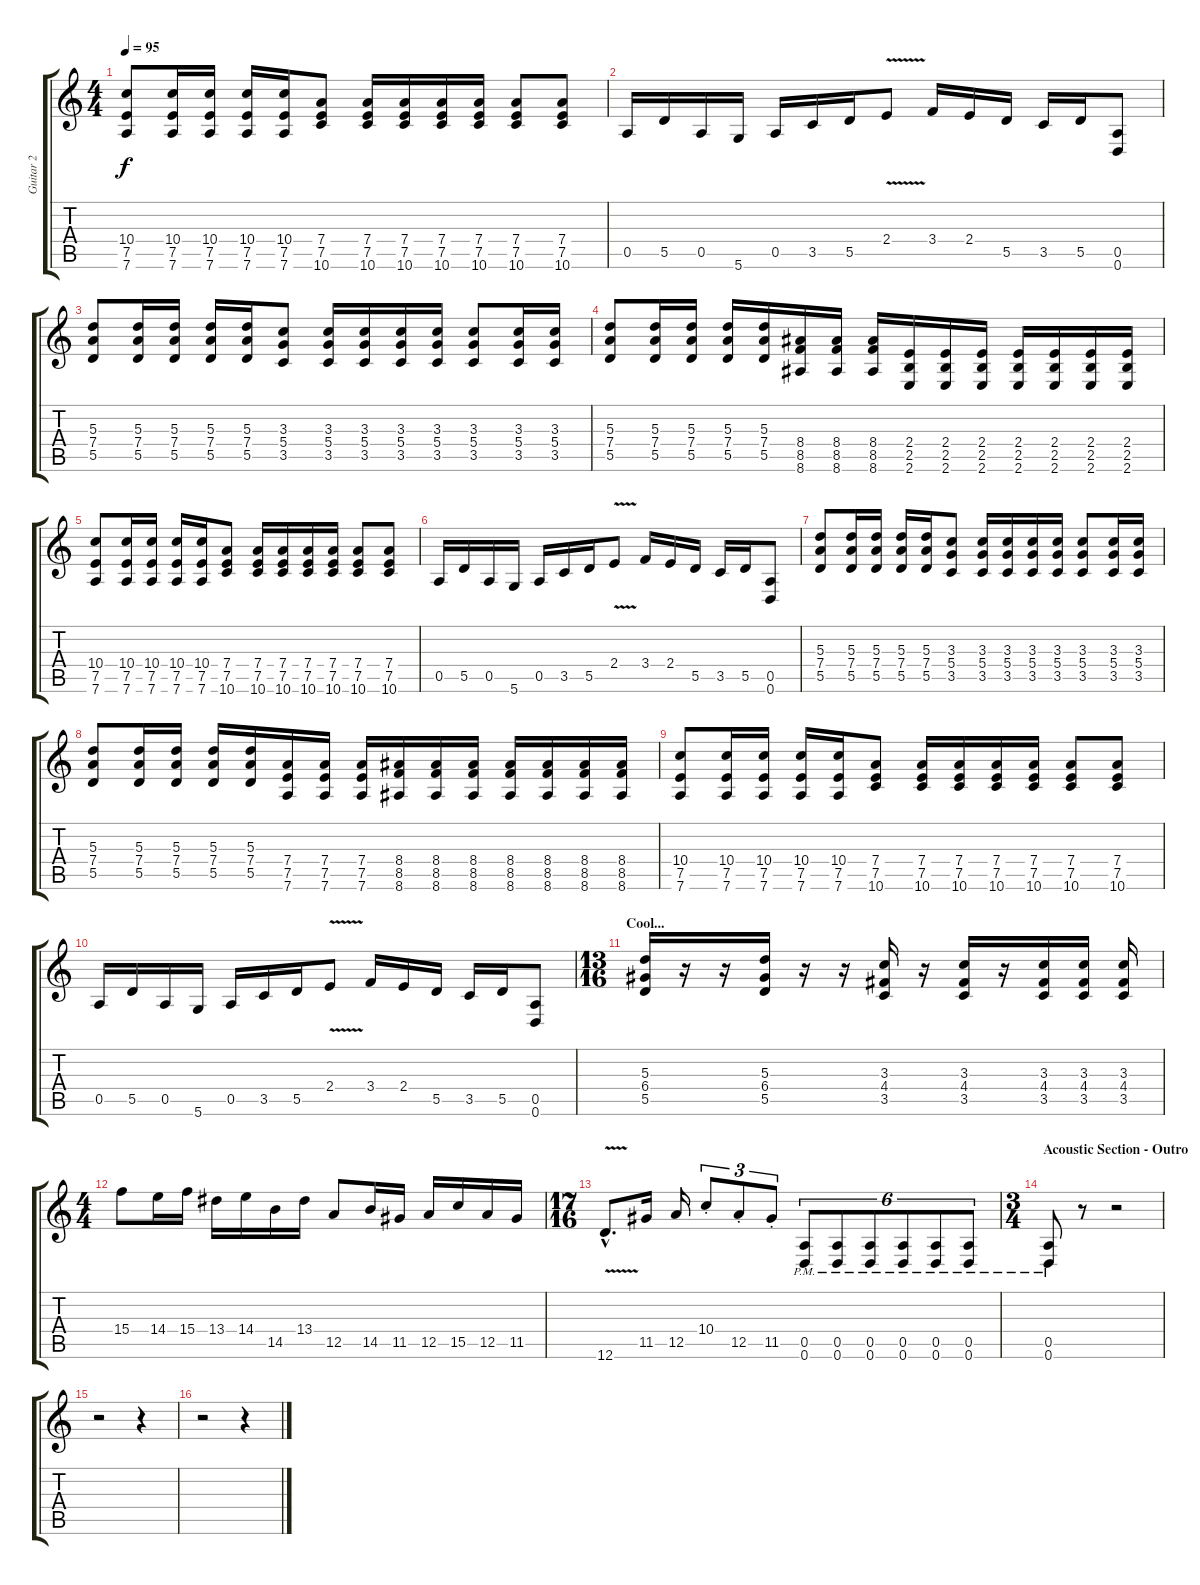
\track ("Guitar 2" "Guitar 2") {instrument distortionguitar}
\staff {score tabs}
\tuning (E4 D4 A3 D3 A2 D2) {hide}
\ts (4 4)
\tempo 95
\clef g2
\ks c
(10.4 7.5 7.6).8{dy f} (10.4 7.5 7.6).16 (10.4 7.5 7.6).16 (10.4 7.5 7.6).16 (10.4 7.5 7.6).16 (7.4 7.5 10.6).8 (7.4 7.5 10.6).16 (7.4 7.5 10.6).16 (7.4 7.5 10.6).16 (7.4 7.5 10.6).16 (7.4 7.5 10.6).8 (7.4 7.5 10.6).8 |
0.5.16 5.5.16 0.5.16 5.6.16 0.5.16 3.5.16 5.5.16 2.4{v}.8 3.4.16 2.4.16 5.5.16 3.5.16 5.5.16 (0.5 0.6).8 |
(5.3 7.4 5.5).8 (5.3 7.4 5.5).16 (5.3 7.4 5.5).16 (5.3 7.4 5.5).16 (5.3 7.4 5.5).16 (3.3 5.4 3.5).8 (3.3 5.4 3.5).16 (3.3 5.4 3.5).16 (3.3 5.4 3.5).16 (3.3 5.4 3.5).16 (3.3 5.4 3.5).8 (3.3 5.4 3.5).16 (3.3 5.4 3.5).16 |
(5.3 7.4 5.5).8 (5.3 7.4 5.5).16 (5.3 7.4 5.5).16 (5.3 7.4 5.5).16 (5.3 7.4 5.5).16 (8.4 8.5 8.6).16 (8.4 8.5 8.6).16 (8.4 8.5 8.6).16 (2.4 2.5 2.6).16 (2.4 2.5 2.6).16 (2.4 2.5 2.6).16 (2.4 2.5 2.6).16 (2.4 2.5 2.6).16 (2.4 2.5 2.6).16 (2.4 2.5 2.6).16 |
(10.4 7.5 7.6).8 (10.4 7.5 7.6).16 (10.4 7.5 7.6).16 (10.4 7.5 7.6).16 (10.4 7.5 7.6).16 (7.4 7.5 10.6).8 (7.4 7.5 10.6).16 (7.4 7.5 10.6).16 (7.4 7.5 10.6).16 (7.4 7.5 10.6).16 (7.4 7.5 10.6).8 (7.4 7.5 10.6).8 |
0.5.16 5.5.16 0.5.16 5.6.16 0.5.16 3.5.16 5.5.16 2.4{v}.8 3.4.16 2.4.16 5.5.16 3.5.16 5.5.16 (0.5 0.6).8 |
(5.3 7.4 5.5).8 (5.3 7.4 5.5).16 (5.3 7.4 5.5).16 (5.3 7.4 5.5).16 (5.3 7.4 5.5).16 (3.3 5.4 3.5).8 (3.3 5.4 3.5).16 (3.3 5.4 3.5).16 (3.3 5.4 3.5).16 (3.3 5.4 3.5).16 (3.3 5.4 3.5).8 (3.3 5.4 3.5).16 (3.3 5.4 3.5).16 |
(5.3 7.4 5.5).8 (5.3 7.4 5.5).16 (5.3 7.4 5.5).16 (5.3 7.4 5.5).16 (5.3 7.4 5.5).16 (7.4 7.5 7.6).16 (7.4 7.5 7.6).16 (7.4 7.5 7.6).16 (8.4 8.5 8.6).16 (8.4 8.5 8.6).16 (8.4 8.5 8.6).16 (8.4 8.5 8.6).16 (8.4 8.5 8.6).16 (8.4 8.5 8.6).16 (8.4 8.5 8.6).16 |
(10.4 7.5 7.6).8 (10.4 7.5 7.6).16 (10.4 7.5 7.6).16 (10.4 7.5 7.6).16 (10.4 7.5 7.6).16 (7.4 7.5 10.6).8 (7.4 7.5 10.6).16 (7.4 7.5 10.6).16 (7.4 7.5 10.6).16 (7.4 7.5 10.6).16 (7.4 7.5 10.6).8 (7.4 7.5 10.6).8 |
0.5.16 5.5.16 0.5.16 5.6.16 0.5.16 3.5.16 5.5.16 2.4{v}.8 3.4.16 2.4.16 5.5.16 3.5.16 5.5.16 (0.5 0.6).8 |
\ts (13 16)
\section ("" "Cool...")
(5.3 6.4 5.5).16 r.16 r.16 (5.3 6.4 5.5).16 r.16 r.16 (3.3 4.4 3.5).16 r.16 (3.3 4.4 3.5).16 r.16 (3.3 4.4 3.5).16 (3.3 4.4 3.5).16 (3.3 4.4 3.5).16 |
\ts (4 4)
15.4.8 14.4.16 15.4.16 13.4.16 14.4.16 14.5.16 13.4.16 12.5.8 14.5.16 11.5.16 12.5.16 15.5.16 12.5.16 11.5.16 |
\ts (17 16)
12.6{v hac}.8{d} 11.5.16 12.5.16 10.4{st}.8{tu (3 2)} 12.5{st}.8{tu (3 2)} 11.5{st}.8{tu (3 2)} (0.5{pm} 0.6{pm}).8{tu (6 4)} (0.5{pm} 0.6{pm}).8{tu (6 4)} (0.5{pm} 0.6{pm}).8{tu (6 4)} (0.5{pm} 0.6{pm}).8{tu (6 4)} (0.5{pm} 0.6{pm}).8{tu (6 4)} (0.5{pm} 0.6{pm}).8{tu (6 4)} |
\ts (3 4)
\section ("" "Acoustic Section - Outro")
(0.5{pm} 0.6{pm}).8 r.8 r.2 |
r.2 r.4 |
r.2 r.4
